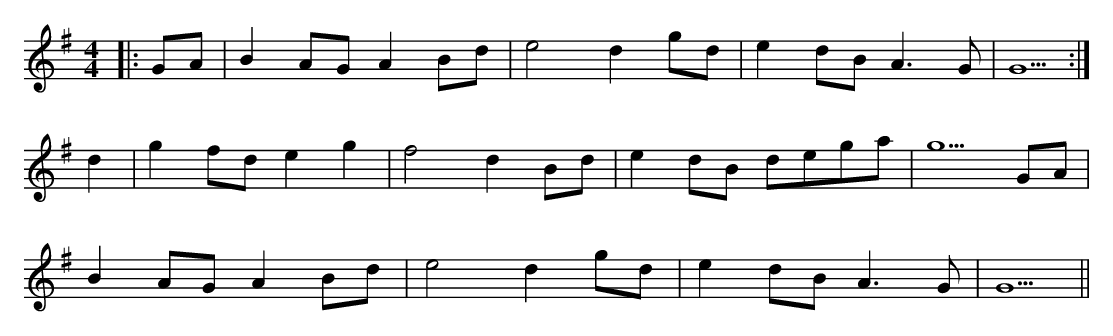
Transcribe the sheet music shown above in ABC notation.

X:1
M:4/4
K:G
|:GA|B2 AG A2 Bd|e4 d2 gd|e2 dB A3 G|G5:|
d2|g2 fd e2 g2|f4 d2 Bd|e2 dB dega|g5 GA|
B2 AG A2 Bd|e4 d2 gd|e2 dB A3 G|G5||
